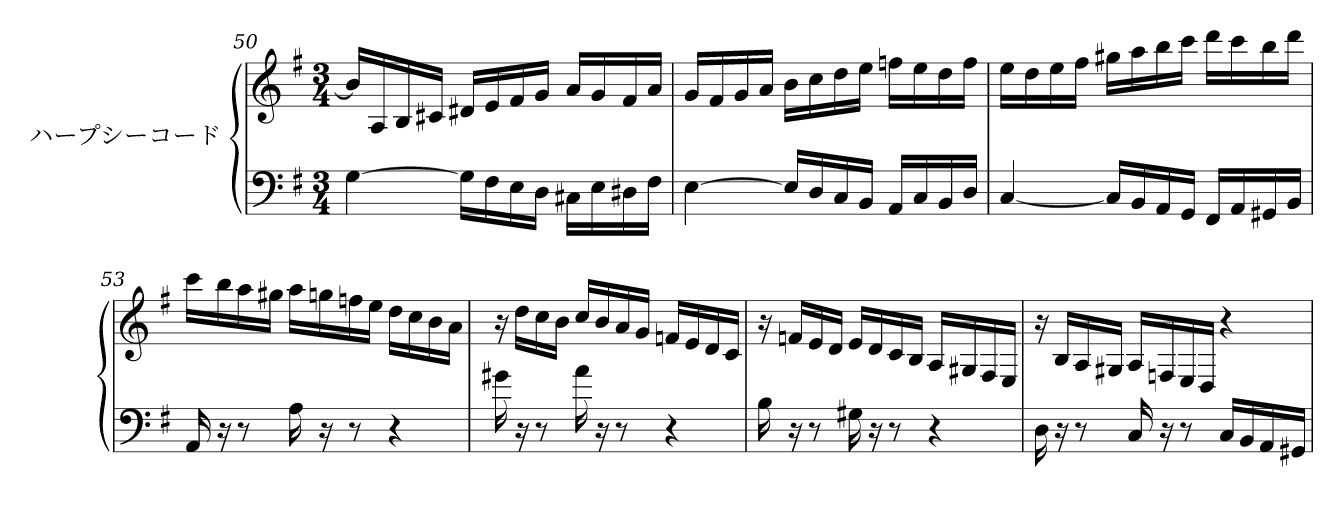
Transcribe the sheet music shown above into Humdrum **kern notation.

**kern	**kern
*part1	*part1
*staff2	*staff1
*I"ハープシーコード	*
*clefF4	*clefG2
*k[f#]	*k[f#]
*M3/4	*M3/4
=50	=50
[4G\	16b/LL]
.	16A/
.	16B/
.	16c#X/JJ
16G\LL]	16d#X/LL
16F#\	16e/
16E\	16f#/
16D\JJ	16g/JJ
16C#X\LL	16a/LL
16E\	16g/
16D#X\	16f#/
16F#\JJ	16a/JJ
=51	=51
[4E\	16g/LL
.	16f#/
.	16g/
.	16a/JJ
16E/LL]	16b\LL
16D/	16cc\
16C/	16dd\
16BB/JJ	16ee\JJ
16AA/LL	16ffn\LL
16C/	16ee\
16BB/	16dd\
16D/JJ	16ff\JJ
!!LO:LB:g=z
=52	=52
[4C/	16ee\LL
.	16dd\
.	16ee\
.	16ff#\JJ
16C/LL]	16gg#X\LL
16BB/	16aa\
16AA/	16bb\
16GG/JJ	16ccc\JJ
16FF#/LL	16ddd\LL
16AA/	16ccc\
16GG#X/	16bb\
16BB/JJ	16ddd\JJ
=53	=53
16AA/	16ccc\LL
16r	16bb\
8r	16aa\
.	16gg#X\JJ
16A\	16aa\LL
16r	16ggn\
8r	16ffn\
.	16ee\JJ
4r	16dd\LL
.	16cc\
.	16b\
.	16a\JJ
=54	=54
16g#X\	16r
16r	16dd\LL
8r	16cc\
.	16b\JJ
16a\	16cc/LL
16r	16b/
8r	16a/
.	16g/JJ
4r	16fn/LL
.	16e/
.	16d/
.	16c/JJ
!!LO:PB:g=z
=55	=55
16B\	16r
16r	16fn/LL
8r	16e/
.	16d/JJ
16G#X\	16e/LL
16r	16d/
8r	16c/
.	16B/JJ
4r	16A/LL
.	16G#X/
.	16F#/
.	16E/JJ
=56	=56
16D\	16r
16r	16B/LL
8r	16A/
.	16G#X/JJ
16C/	16A/LL
16r	16Fn/
8r	16E/
.	16D/JJ
16C/LL	4r
16BB/	.
16AA/	.
16GG#X/JJ	.
=	=
*-	*-
